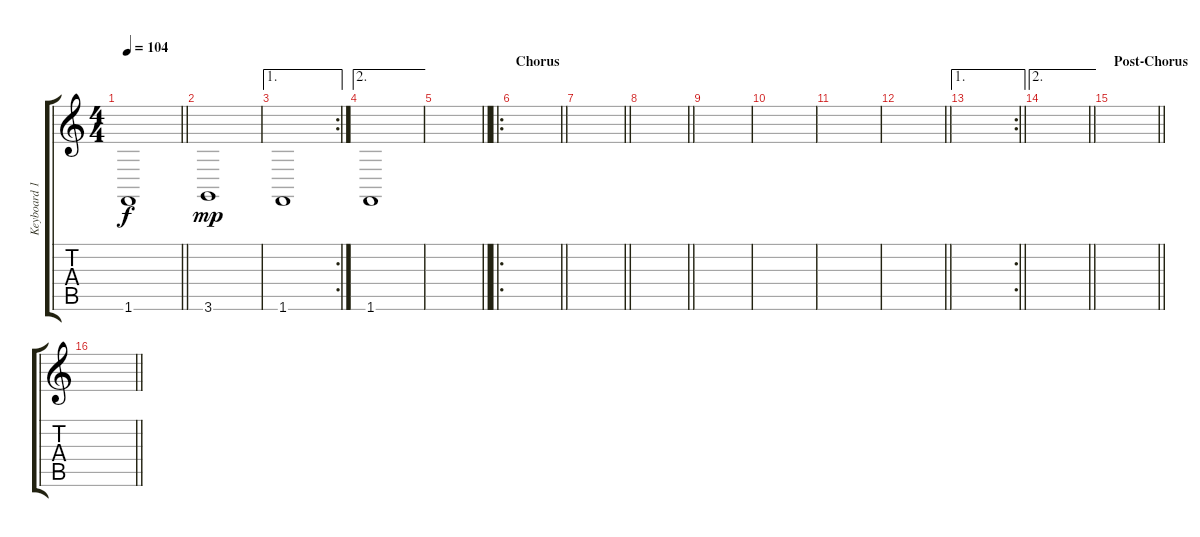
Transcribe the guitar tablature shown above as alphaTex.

\track ("Keyboard 1" "Keyboard 1") {instrument pad3polysynth}
\staff {score tabs}
\tuning (E4 B3 G3 D3 A2 E2) {hide}
\ts (4 4)
\tempo 104
\clef g2
\barLineRight lightlight
\ks c
1.6.1{dy f} |
3.6.1{dy mp} |
\ae 1
\rc 2
1.6.1 |
\ae 2
1.6.1 |
\barLineRight lightlight
|
\ro
\section ("" "Chorus")
\barLineRight lightlight
|
\barLineRight lightlight
|
\barLineRight lightlight
|
|
|
|
\barLineRight lightlight
|
\ae 1
\rc 2
\barLineRight lightlight
|
\ae 2
\barLineRight lightlight
|
\section ("" "Post-Chorus")
\barLineRight lightlight
|
\barLineRight lightlight
